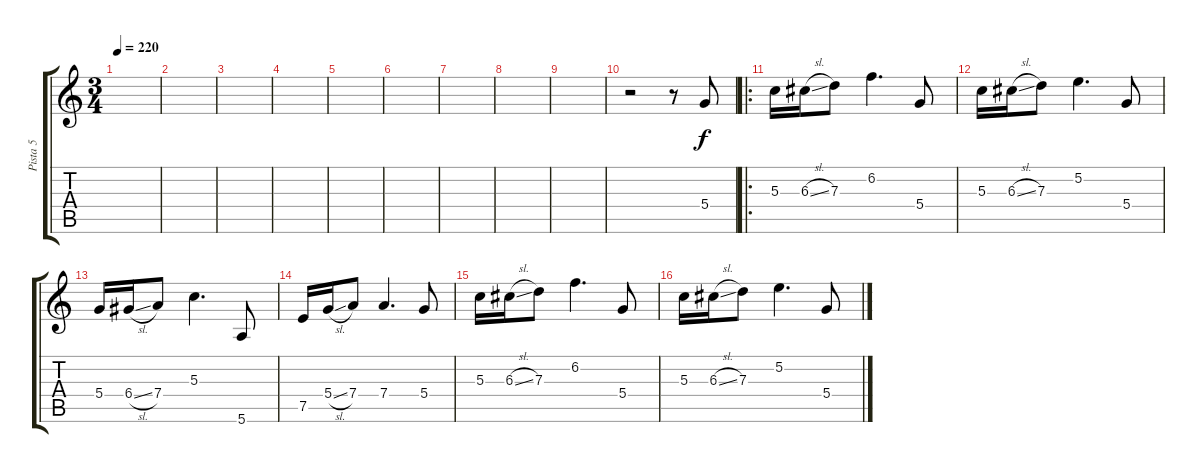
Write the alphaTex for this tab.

\track ("Pista 5" "Pista 5") {instrument electricguitarjazz}
\staff {score tabs}
\tuning (E4 B3 G3 D3 A2 E2) {hide}
\ts (3 4)
\tempo 220
\clef g2
\ks c
|
|
|
|
|
|
|
|
|
r.2 r.8 5.4.8 |
\ro
5.3.16 6.3{sl}.16 7.3.8 6.2.4{d} 5.4.8 |
5.3.16 6.3{sl}.16 7.3.8 5.2.4{d} 5.4.8 |
5.4.16 6.4{sl}.16 7.4.8 5.3.4{d} 5.6.8 |
7.5.16 5.4{sl}.16 7.4.8 7.4.4{d} 5.4.8 |
5.3.16 6.3{sl}.16 7.3.8 6.2.4{d} 5.4.8 |
5.3.16 6.3{sl}.16 7.3.8 5.2.4{d} 5.4.8
